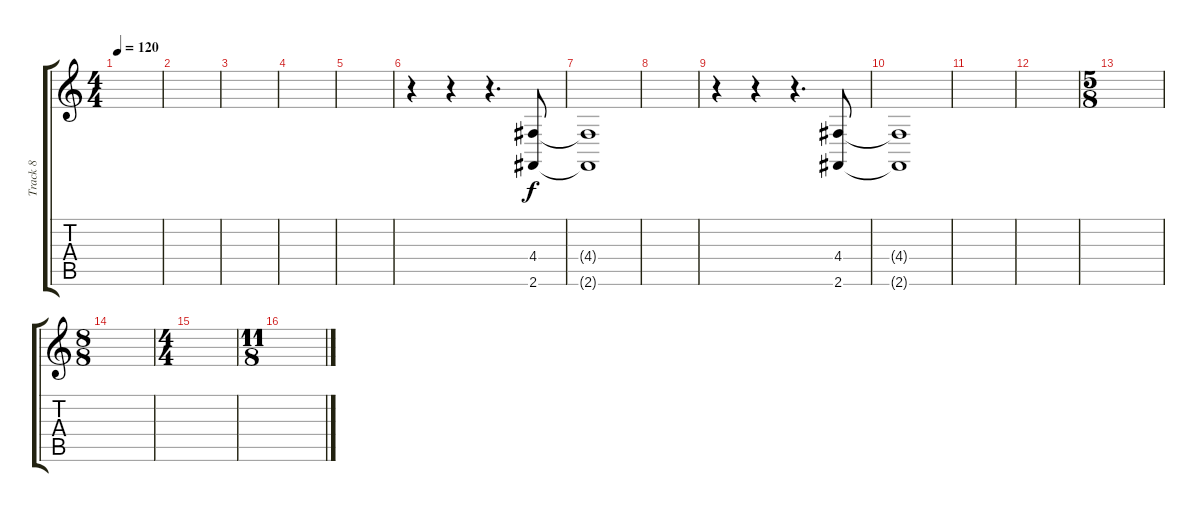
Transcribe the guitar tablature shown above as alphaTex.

\track ("Track 8" "Track 8") {instrument brightacousticpiano}
\staff {score tabs}
\tuning (E4 B3 G3 D3 A2 E2) {hide}
\ts (4 4)
\tempo 120
\clef g2
\ks c
|
|
|
|
|
r.4 r.4 r.4{d} (4.4 2.6).8 |
(4.4{t} 2.6{t}).1 |
|
r.4 r.4 r.4{d} (4.4 2.6).8 |
(4.4{t} 2.6{t}).1 |
|
|
\ts (5 8)
|
\ts (8 8)
|
\ts (4 4)
|
\ts (11 8)
